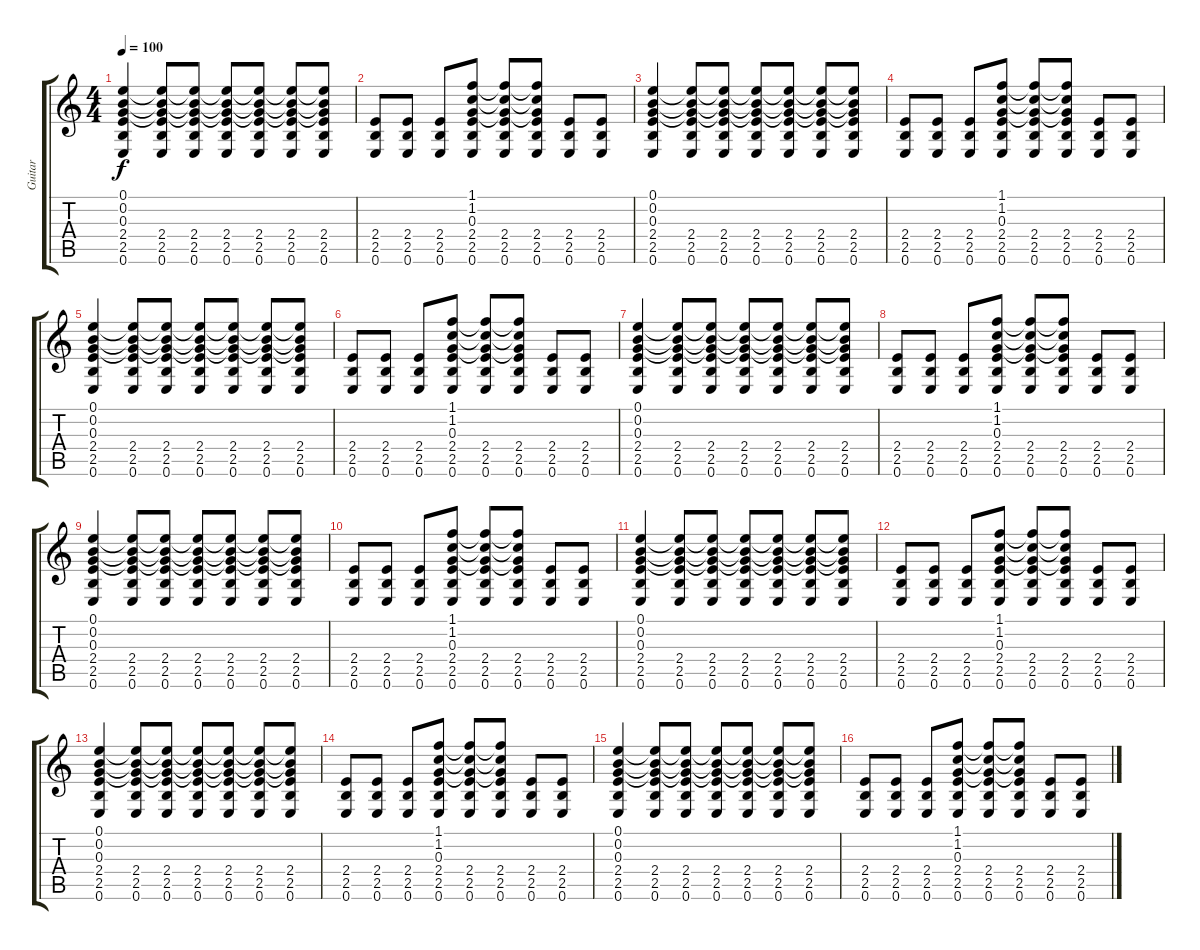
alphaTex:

\track ("Guitar" "Guitar") {instrument distortionguitar}
\staff {score tabs}
\tuning (E4 B3 G3 D3 A2 E2) {hide}
\ts (4 4)
\tempo 100
\clef g2
\ks c
(0.1 0.2 0.3 2.4 2.5 0.6).4{dy f} (0.1{t} 0.2{t} 0.3{t} 2.4 2.5 0.6).8 (0.1{t} 0.2{t} 0.3{t} 2.4 2.5 0.6).8 (0.1{t} 0.2{t} 0.3{t} 2.4 2.5 0.6).8 (0.1{t} 0.2{t} 0.3{t} 2.4 2.5 0.6).8 (0.1{t} 0.2{t} 0.3{t} 2.4 2.5 0.6).8 (0.1{t} 0.2{t} 0.3{t} 2.4 2.5 0.6).8 |
(2.4 2.5 0.6).8 (2.4 2.5 0.6).8 (2.4 2.5 0.6).8 (1.1 1.2 0.3 2.4 2.5 0.6).8 (1.1{t} 1.2{t} 0.3{t} 2.4 2.5 0.6).8 (1.1{t} 1.2{t} 0.3{t} 2.4 2.5 0.6).8 (2.4 2.5 0.6).8 (2.4 2.5 0.6).8 |
(0.1 0.2 0.3 2.4 2.5 0.6).4 (0.1{t} 0.2{t} 0.3{t} 2.4 2.5 0.6).8 (0.1{t} 0.2{t} 0.3{t} 2.4 2.5 0.6).8 (0.1{t} 0.2{t} 0.3{t} 2.4 2.5 0.6).8 (0.1{t} 0.2{t} 0.3{t} 2.4 2.5 0.6).8 (0.1{t} 0.2{t} 0.3{t} 2.4 2.5 0.6).8 (0.1{t} 0.2{t} 0.3{t} 2.4 2.5 0.6).8 |
(2.4 2.5 0.6).8 (2.4 2.5 0.6).8 (2.4 2.5 0.6).8 (1.1 1.2 0.3 2.4 2.5 0.6).8 (1.1{t} 1.2{t} 0.3{t} 2.4 2.5 0.6).8 (1.1{t} 1.2{t} 0.3{t} 2.4 2.5 0.6).8 (2.4 2.5 0.6).8 (2.4 2.5 0.6).8 |
(0.1 0.2 0.3 2.4 2.5 0.6).4 (0.1{t} 0.2{t} 0.3{t} 2.4 2.5 0.6).8 (0.1{t} 0.2{t} 0.3{t} 2.4 2.5 0.6).8 (0.1{t} 0.2{t} 0.3{t} 2.4 2.5 0.6).8 (0.1{t} 0.2{t} 0.3{t} 2.4 2.5 0.6).8 (0.1{t} 0.2{t} 0.3{t} 2.4 2.5 0.6).8 (0.1{t} 0.2{t} 0.3{t} 2.4 2.5 0.6).8 |
(2.4 2.5 0.6).8 (2.4 2.5 0.6).8 (2.4 2.5 0.6).8 (1.1 1.2 0.3 2.4 2.5 0.6).8 (1.1{t} 1.2{t} 0.3{t} 2.4 2.5 0.6).8 (1.1{t} 1.2{t} 0.3{t} 2.4 2.5 0.6).8 (2.4 2.5 0.6).8 (2.4 2.5 0.6).8 |
(0.1 0.2 0.3 2.4 2.5 0.6).4 (0.1{t} 0.2{t} 0.3{t} 2.4 2.5 0.6).8 (0.1{t} 0.2{t} 0.3{t} 2.4 2.5 0.6).8 (0.1{t} 0.2{t} 0.3{t} 2.4 2.5 0.6).8 (0.1{t} 0.2{t} 0.3{t} 2.4 2.5 0.6).8 (0.1{t} 0.2{t} 0.3{t} 2.4 2.5 0.6).8 (0.1{t} 0.2{t} 0.3{t} 2.4 2.5 0.6).8 |
(2.4 2.5 0.6).8 (2.4 2.5 0.6).8 (2.4 2.5 0.6).8 (1.1 1.2 0.3 2.4 2.5 0.6).8 (1.1{t} 1.2{t} 0.3{t} 2.4 2.5 0.6).8 (1.1{t} 1.2{t} 0.3{t} 2.4 2.5 0.6).8 (2.4 2.5 0.6).8 (2.4 2.5 0.6).8 |
(0.1 0.2 0.3 2.4 2.5 0.6).4 (0.1{t} 0.2{t} 0.3{t} 2.4 2.5 0.6).8 (0.1{t} 0.2{t} 0.3{t} 2.4 2.5 0.6).8 (0.1{t} 0.2{t} 0.3{t} 2.4 2.5 0.6).8 (0.1{t} 0.2{t} 0.3{t} 2.4 2.5 0.6).8 (0.1{t} 0.2{t} 0.3{t} 2.4 2.5 0.6).8 (0.1{t} 0.2{t} 0.3{t} 2.4 2.5 0.6).8 |
(2.4 2.5 0.6).8 (2.4 2.5 0.6).8 (2.4 2.5 0.6).8 (1.1 1.2 0.3 2.4 2.5 0.6).8 (1.1{t} 1.2{t} 0.3{t} 2.4 2.5 0.6).8 (1.1{t} 1.2{t} 0.3{t} 2.4 2.5 0.6).8 (2.4 2.5 0.6).8 (2.4 2.5 0.6).8 |
(0.1 0.2 0.3 2.4 2.5 0.6).4 (0.1{t} 0.2{t} 0.3{t} 2.4 2.5 0.6).8 (0.1{t} 0.2{t} 0.3{t} 2.4 2.5 0.6).8 (0.1{t} 0.2{t} 0.3{t} 2.4 2.5 0.6).8 (0.1{t} 0.2{t} 0.3{t} 2.4 2.5 0.6).8 (0.1{t} 0.2{t} 0.3{t} 2.4 2.5 0.6).8 (0.1{t} 0.2{t} 0.3{t} 2.4 2.5 0.6).8 |
(2.4 2.5 0.6).8 (2.4 2.5 0.6).8 (2.4 2.5 0.6).8 (1.1 1.2 0.3 2.4 2.5 0.6).8 (1.1{t} 1.2{t} 0.3{t} 2.4 2.5 0.6).8 (1.1{t} 1.2{t} 0.3{t} 2.4 2.5 0.6).8 (2.4 2.5 0.6).8 (2.4 2.5 0.6).8 |
(0.1 0.2 0.3 2.4 2.5 0.6).4 (0.1{t} 0.2{t} 0.3{t} 2.4 2.5 0.6).8 (0.1{t} 0.2{t} 0.3{t} 2.4 2.5 0.6).8 (0.1{t} 0.2{t} 0.3{t} 2.4 2.5 0.6).8 (0.1{t} 0.2{t} 0.3{t} 2.4 2.5 0.6).8 (0.1{t} 0.2{t} 0.3{t} 2.4 2.5 0.6).8 (0.1{t} 0.2{t} 0.3{t} 2.4 2.5 0.6).8 |
(2.4 2.5 0.6).8 (2.4 2.5 0.6).8 (2.4 2.5 0.6).8 (1.1 1.2 0.3 2.4 2.5 0.6).8 (1.1{t} 1.2{t} 0.3{t} 2.4 2.5 0.6).8 (1.1{t} 1.2{t} 0.3{t} 2.4 2.5 0.6).8 (2.4 2.5 0.6).8 (2.4 2.5 0.6).8 |
(0.1 0.2 0.3 2.4 2.5 0.6).4 (0.1{t} 0.2{t} 0.3{t} 2.4 2.5 0.6).8 (0.1{t} 0.2{t} 0.3{t} 2.4 2.5 0.6).8 (0.1{t} 0.2{t} 0.3{t} 2.4 2.5 0.6).8 (0.1{t} 0.2{t} 0.3{t} 2.4 2.5 0.6).8 (0.1{t} 0.2{t} 0.3{t} 2.4 2.5 0.6).8 (0.1{t} 0.2{t} 0.3{t} 2.4 2.5 0.6).8 |
(2.4 2.5 0.6).8 (2.4 2.5 0.6).8 (2.4 2.5 0.6).8 (1.1 1.2 0.3 2.4 2.5 0.6).8 (1.1{t} 1.2{t} 0.3{t} 2.4 2.5 0.6).8 (1.1{t} 1.2{t} 0.3{t} 2.4 2.5 0.6).8 (2.4 2.5 0.6).8 (2.4 2.5 0.6).8
